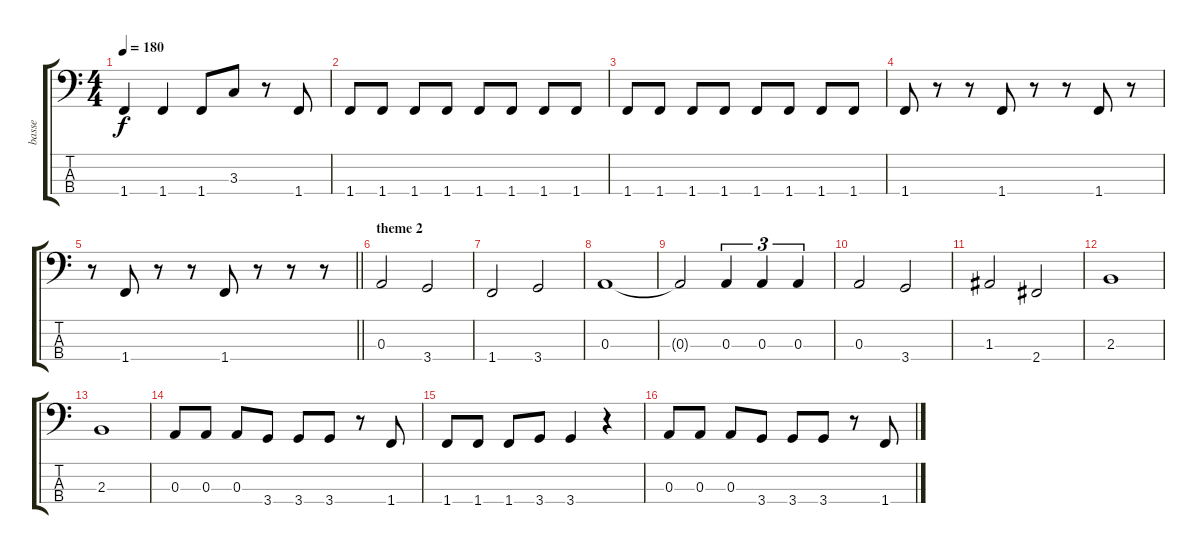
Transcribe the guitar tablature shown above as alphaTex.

\track ("basse" "basse") {instrument electricbassfinger}
\staff {score tabs}
\tuning (G2 D2 A1 E1) {hide}
\ts (4 4)
\tempo 180
\clef f4
\ks c
1.4.4{dy f} 1.4.4 1.4.8 3.3.8 r.8 1.4.8 |
1.4.8 1.4.8 1.4.8 1.4.8 1.4.8 1.4.8 1.4.8 1.4.8 |
1.4.8 1.4.8 1.4.8 1.4.8 1.4.8 1.4.8 1.4.8 1.4.8 |
1.4.8 r.8 r.8 1.4.8 r.8 r.8 1.4.8 r.8 |
\barLineRight lightlight
r.8 1.4.8 r.8 r.8 1.4.8 r.8 r.8 r.8 |
\section ("" "theme 2")
0.3.2 3.4.2 |
1.4.2 3.4.2 |
0.3.1 |
0.3{t}.2 0.3.4{tu (3 2)} 0.3.4{tu (3 2)} 0.3.4{tu (3 2)} |
0.3.2 3.4.2 |
1.3.2 2.4.2 |
2.3.1 |
2.3.1 |
0.3.8 0.3.8 0.3.8 3.4.8 3.4.8 3.4.8 r.8 1.4.8 |
1.4.8 1.4.8 1.4.8 3.4.8 3.4.4 r.4 |
0.3.8 0.3.8 0.3.8 3.4.8 3.4.8 3.4.8 r.8 1.4.8
